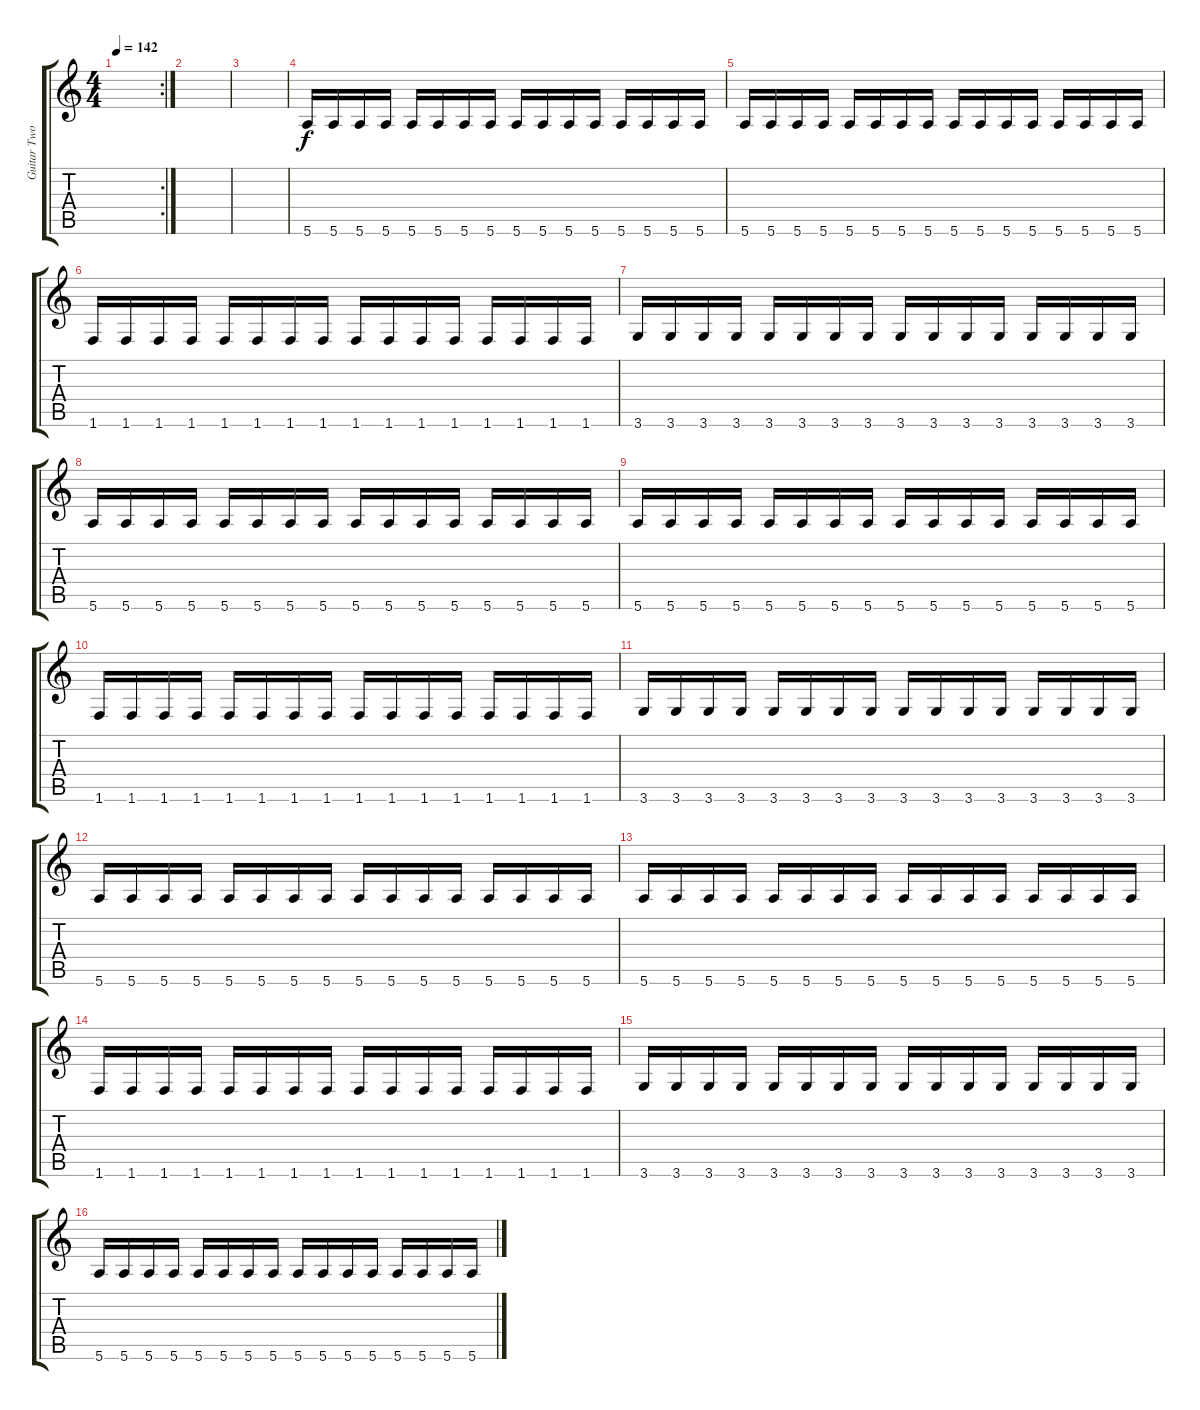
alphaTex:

\track ("Guitar Two" "Guitar Two") {instrument overdrivenguitar}
\staff {score tabs}
\tuning (E4 B3 G3 D3 A2 E2) {hide}
\rc 2
\ts (4 4)
\tempo 142
\clef g2
\ks c
|
|
|
5.6.16 5.6.16 5.6.16 5.6.16 5.6.16 5.6.16 5.6.16 5.6.16 5.6.16 5.6.16 5.6.16 5.6.16 5.6.16 5.6.16 5.6.16 5.6.16 |
5.6.16 5.6.16 5.6.16 5.6.16 5.6.16 5.6.16 5.6.16 5.6.16 5.6.16 5.6.16 5.6.16 5.6.16 5.6.16 5.6.16 5.6.16 5.6.16 |
1.6.16 1.6.16 1.6.16 1.6.16 1.6.16 1.6.16 1.6.16 1.6.16 1.6.16 1.6.16 1.6.16 1.6.16 1.6.16 1.6.16 1.6.16 1.6.16 |
3.6.16 3.6.16 3.6.16 3.6.16 3.6.16 3.6.16 3.6.16 3.6.16 3.6.16 3.6.16 3.6.16 3.6.16 3.6.16 3.6.16 3.6.16 3.6.16 |
5.6.16 5.6.16 5.6.16 5.6.16 5.6.16 5.6.16 5.6.16 5.6.16 5.6.16 5.6.16 5.6.16 5.6.16 5.6.16 5.6.16 5.6.16 5.6.16 |
5.6.16 5.6.16 5.6.16 5.6.16 5.6.16 5.6.16 5.6.16 5.6.16 5.6.16 5.6.16 5.6.16 5.6.16 5.6.16 5.6.16 5.6.16 5.6.16 |
1.6.16 1.6.16 1.6.16 1.6.16 1.6.16 1.6.16 1.6.16 1.6.16 1.6.16 1.6.16 1.6.16 1.6.16 1.6.16 1.6.16 1.6.16 1.6.16 |
3.6.16 3.6.16 3.6.16 3.6.16 3.6.16 3.6.16 3.6.16 3.6.16 3.6.16 3.6.16 3.6.16 3.6.16 3.6.16 3.6.16 3.6.16 3.6.16 |
5.6.16 5.6.16 5.6.16 5.6.16 5.6.16 5.6.16 5.6.16 5.6.16 5.6.16 5.6.16 5.6.16 5.6.16 5.6.16 5.6.16 5.6.16 5.6.16 |
5.6.16 5.6.16 5.6.16 5.6.16 5.6.16 5.6.16 5.6.16 5.6.16 5.6.16 5.6.16 5.6.16 5.6.16 5.6.16 5.6.16 5.6.16 5.6.16 |
1.6.16 1.6.16 1.6.16 1.6.16 1.6.16 1.6.16 1.6.16 1.6.16 1.6.16 1.6.16 1.6.16 1.6.16 1.6.16 1.6.16 1.6.16 1.6.16 |
3.6.16 3.6.16 3.6.16 3.6.16 3.6.16 3.6.16 3.6.16 3.6.16 3.6.16 3.6.16 3.6.16 3.6.16 3.6.16 3.6.16 3.6.16 3.6.16 |
5.6.16 5.6.16 5.6.16 5.6.16 5.6.16 5.6.16 5.6.16 5.6.16 5.6.16 5.6.16 5.6.16 5.6.16 5.6.16 5.6.16 5.6.16 5.6.16
